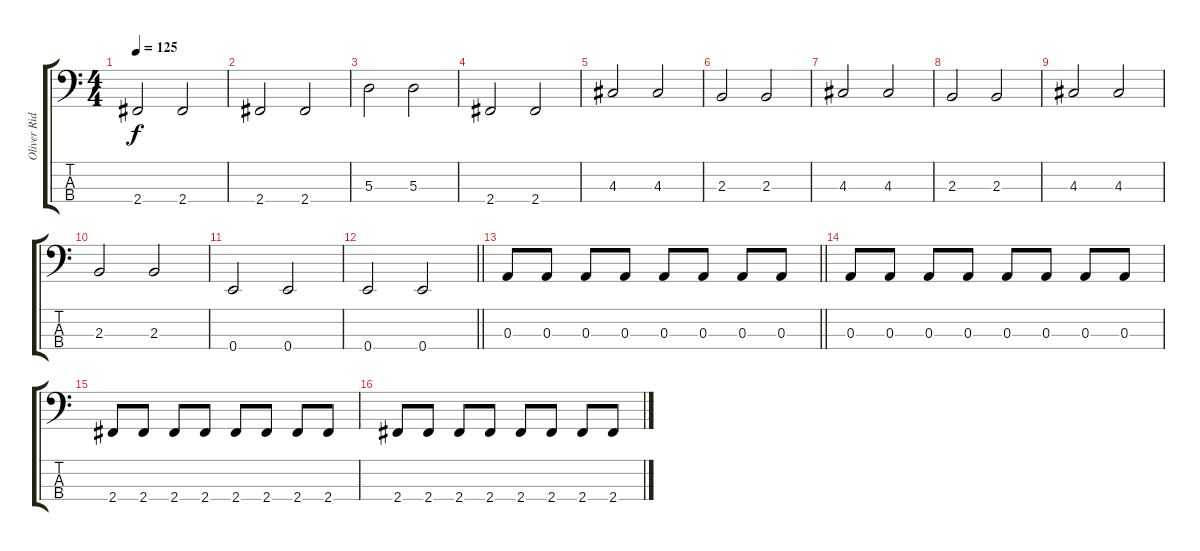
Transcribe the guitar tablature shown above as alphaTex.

\track ("Oliver Ridel" "Oliver Rid") {instrument electricbassfinger}
\staff {score tabs}
\tuning (G2 D2 A1 E1) {hide}
\ts (4 4)
\tempo 125
\clef f4
\ks c
2.4.2{dy f} 2.4.2 |
2.4.2 2.4.2 |
5.3.2 5.3.2 |
2.4.2 2.4.2 |
4.3.2 4.3.2 |
2.3.2 2.3.2 |
4.3.2 4.3.2 |
2.3.2 2.3.2 |
4.3.2 4.3.2 |
2.3.2 2.3.2 |
0.4.2 0.4.2 |
\barLineRight lightlight
0.4.2 0.4.2 |
\barLineRight lightlight
0.3.8 0.3.8 0.3.8 0.3.8 0.3.8 0.3.8 0.3.8 0.3.8 |
0.3.8 0.3.8 0.3.8 0.3.8 0.3.8 0.3.8 0.3.8 0.3.8 |
2.4.8 2.4.8 2.4.8 2.4.8 2.4.8 2.4.8 2.4.8 2.4.8 |
2.4.8 2.4.8 2.4.8 2.4.8 2.4.8 2.4.8 2.4.8 2.4.8
